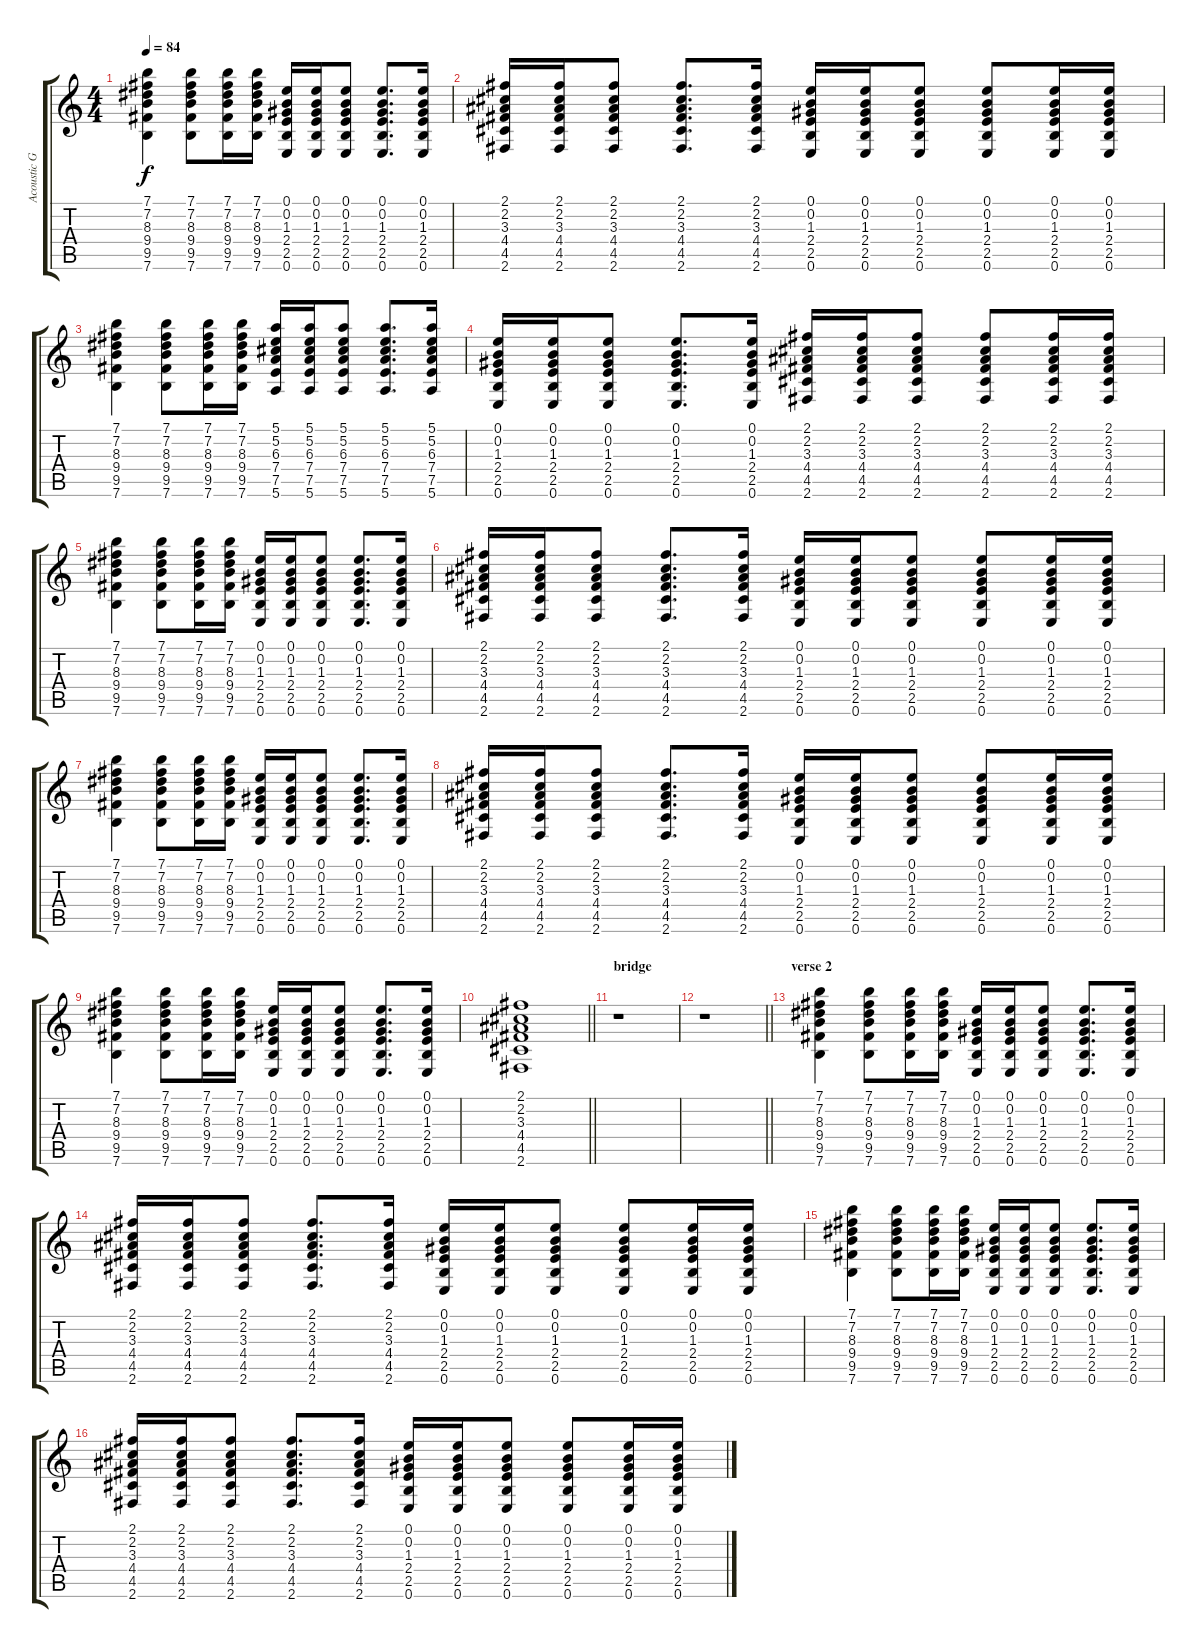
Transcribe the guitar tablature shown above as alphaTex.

\track ("Acoustic Guitar" "Acoustic G") {instrument acousticguitarsteel}
\staff {score tabs}
\tuning (E4 B3 G3 D3 A2 E2) {hide}
\ts (4 4)
\tempo 84
\clef g2
\ks c
(7.1 7.2 8.3 9.4 9.5 7.6).4{dy f} (7.1 7.2 8.3 9.4 9.5 7.6).8 (7.1 7.2 8.3 9.4 9.5 7.6).16 (7.1 7.2 8.3 9.4 9.5 7.6).16 (0.1 0.2 1.3 2.4 2.5 0.6).16 (0.1 0.2 1.3 2.4 2.5 0.6).16 (0.1 0.2 1.3 2.4 2.5 0.6).8 (0.1 0.2 1.3 2.4 2.5 0.6).8{d} (0.1 0.2 1.3 2.4 2.5 0.6).16 |
(2.1 2.2 3.3 4.4 4.5 2.6).16 (2.1 2.2 3.3 4.4 4.5 2.6).16 (2.1 2.2 3.3 4.4 4.5 2.6).8 (2.1 2.2 3.3 4.4 4.5 2.6).8{d} (2.1 2.2 3.3 4.4 4.5 2.6).16 (0.1 0.2 1.3 2.4 2.5 0.6).16 (0.1 0.2 1.3 2.4 2.5 0.6).16 (0.1 0.2 1.3 2.4 2.5 0.6).8 (0.1 0.2 1.3 2.4 2.5 0.6).8 (0.1 0.2 1.3 2.4 2.5 0.6).16 (0.1 0.2 1.3 2.4 2.5 0.6).16 |
(7.1 7.2 8.3 9.4 9.5 7.6).4 (7.1 7.2 8.3 9.4 9.5 7.6).8 (7.1 7.2 8.3 9.4 9.5 7.6).16 (7.1 7.2 8.3 9.4 9.5 7.6).16 (5.1 5.2 6.3 7.4 7.5 5.6).16 (5.1 5.2 6.3 7.4 7.5 5.6).16 (5.1 5.2 6.3 7.4 7.5 5.6).8 (5.1 5.2 6.3 7.4 7.5 5.6).8{d} (5.1 5.2 6.3 7.4 7.5 5.6).16 |
(0.1 0.2 1.3 2.4 2.5 0.6).16 (0.1 0.2 1.3 2.4 2.5 0.6).16 (0.1 0.2 1.3 2.4 2.5 0.6).8 (0.1 0.2 1.3 2.4 2.5 0.6).8{d} (0.1 0.2 1.3 2.4 2.5 0.6).16 (2.1 2.2 3.3 4.4 4.5 2.6).16 (2.1 2.2 3.3 4.4 4.5 2.6).16 (2.1 2.2 3.3 4.4 4.5 2.6).8 (2.1 2.2 3.3 4.4 4.5 2.6).8 (2.1 2.2 3.3 4.4 4.5 2.6).16 (2.1 2.2 3.3 4.4 4.5 2.6).16 |
(7.1 7.2 8.3 9.4 9.5 7.6).4 (7.1 7.2 8.3 9.4 9.5 7.6).8 (7.1 7.2 8.3 9.4 9.5 7.6).16 (7.1 7.2 8.3 9.4 9.5 7.6).16 (0.1 0.2 1.3 2.4 2.5 0.6).16 (0.1 0.2 1.3 2.4 2.5 0.6).16 (0.1 0.2 1.3 2.4 2.5 0.6).8 (0.1 0.2 1.3 2.4 2.5 0.6).8{d} (0.1 0.2 1.3 2.4 2.5 0.6).16 |
(2.1 2.2 3.3 4.4 4.5 2.6).16 (2.1 2.2 3.3 4.4 4.5 2.6).16 (2.1 2.2 3.3 4.4 4.5 2.6).8 (2.1 2.2 3.3 4.4 4.5 2.6).8{d} (2.1 2.2 3.3 4.4 4.5 2.6).16 (0.1 0.2 1.3 2.4 2.5 0.6).16 (0.1 0.2 1.3 2.4 2.5 0.6).16 (0.1 0.2 1.3 2.4 2.5 0.6).8 (0.1 0.2 1.3 2.4 2.5 0.6).8 (0.1 0.2 1.3 2.4 2.5 0.6).16 (0.1 0.2 1.3 2.4 2.5 0.6).16 |
(7.1 7.2 8.3 9.4 9.5 7.6).4 (7.1 7.2 8.3 9.4 9.5 7.6).8 (7.1 7.2 8.3 9.4 9.5 7.6).16 (7.1 7.2 8.3 9.4 9.5 7.6).16 (0.1 0.2 1.3 2.4 2.5 0.6).16 (0.1 0.2 1.3 2.4 2.5 0.6).16 (0.1 0.2 1.3 2.4 2.5 0.6).8 (0.1 0.2 1.3 2.4 2.5 0.6).8{d} (0.1 0.2 1.3 2.4 2.5 0.6).16 |
(2.1 2.2 3.3 4.4 4.5 2.6).16 (2.1 2.2 3.3 4.4 4.5 2.6).16 (2.1 2.2 3.3 4.4 4.5 2.6).8 (2.1 2.2 3.3 4.4 4.5 2.6).8{d} (2.1 2.2 3.3 4.4 4.5 2.6).16 (0.1 0.2 1.3 2.4 2.5 0.6).16 (0.1 0.2 1.3 2.4 2.5 0.6).16 (0.1 0.2 1.3 2.4 2.5 0.6).8 (0.1 0.2 1.3 2.4 2.5 0.6).8 (0.1 0.2 1.3 2.4 2.5 0.6).16 (0.1 0.2 1.3 2.4 2.5 0.6).16 |
(7.1 7.2 8.3 9.4 9.5 7.6).4 (7.1 7.2 8.3 9.4 9.5 7.6).8 (7.1 7.2 8.3 9.4 9.5 7.6).16 (7.1 7.2 8.3 9.4 9.5 7.6).16 (0.1 0.2 1.3 2.4 2.5 0.6).16 (0.1 0.2 1.3 2.4 2.5 0.6).16 (0.1 0.2 1.3 2.4 2.5 0.6).8 (0.1 0.2 1.3 2.4 2.5 0.6).8{d} (0.1 0.2 1.3 2.4 2.5 0.6).16 |
\barLineRight lightlight
(2.1 2.2 3.3 4.4 4.5 2.6).1 |
\section ("" "bridge")
r.1 |
\barLineRight lightlight
r.1 |
\section ("" "verse 2")
(7.1 7.2 8.3 9.4 9.5 7.6).4 (7.1 7.2 8.3 9.4 9.5 7.6).8 (7.1 7.2 8.3 9.4 9.5 7.6).16 (7.1 7.2 8.3 9.4 9.5 7.6).16 (0.1 0.2 1.3 2.4 2.5 0.6).16 (0.1 0.2 1.3 2.4 2.5 0.6).16 (0.1 0.2 1.3 2.4 2.5 0.6).8 (0.1 0.2 1.3 2.4 2.5 0.6).8{d} (0.1 0.2 1.3 2.4 2.5 0.6).16 |
(2.1 2.2 3.3 4.4 4.5 2.6).16 (2.1 2.2 3.3 4.4 4.5 2.6).16 (2.1 2.2 3.3 4.4 4.5 2.6).8 (2.1 2.2 3.3 4.4 4.5 2.6).8{d} (2.1 2.2 3.3 4.4 4.5 2.6).16 (0.1 0.2 1.3 2.4 2.5 0.6).16 (0.1 0.2 1.3 2.4 2.5 0.6).16 (0.1 0.2 1.3 2.4 2.5 0.6).8 (0.1 0.2 1.3 2.4 2.5 0.6).8 (0.1 0.2 1.3 2.4 2.5 0.6).16 (0.1 0.2 1.3 2.4 2.5 0.6).16 |
(7.1 7.2 8.3 9.4 9.5 7.6).4 (7.1 7.2 8.3 9.4 9.5 7.6).8 (7.1 7.2 8.3 9.4 9.5 7.6).16 (7.1 7.2 8.3 9.4 9.5 7.6).16 (0.1 0.2 1.3 2.4 2.5 0.6).16 (0.1 0.2 1.3 2.4 2.5 0.6).16 (0.1 0.2 1.3 2.4 2.5 0.6).8 (0.1 0.2 1.3 2.4 2.5 0.6).8{d} (0.1 0.2 1.3 2.4 2.5 0.6).16 |
(2.1 2.2 3.3 4.4 4.5 2.6).16 (2.1 2.2 3.3 4.4 4.5 2.6).16 (2.1 2.2 3.3 4.4 4.5 2.6).8 (2.1 2.2 3.3 4.4 4.5 2.6).8{d} (2.1 2.2 3.3 4.4 4.5 2.6).16 (0.1 0.2 1.3 2.4 2.5 0.6).16 (0.1 0.2 1.3 2.4 2.5 0.6).16 (0.1 0.2 1.3 2.4 2.5 0.6).8 (0.1 0.2 1.3 2.4 2.5 0.6).8 (0.1 0.2 1.3 2.4 2.5 0.6).16 (0.1 0.2 1.3 2.4 2.5 0.6).16
